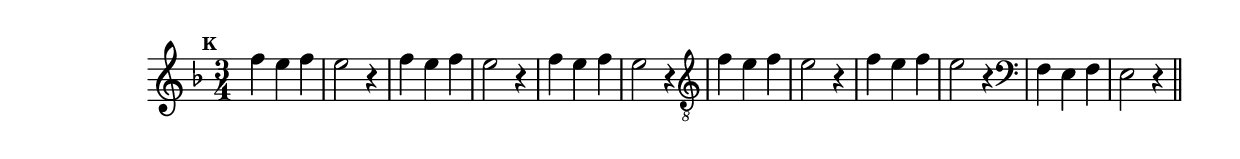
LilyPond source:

%% -*- coding: utf-8 -*-
\version "2.12.1"

%% \header { texidoc="Perguntas e Respostas"}

\relative c'' {

  \override Staff.TimeSignature #'style = #'()
  \time 3/4 
  \override Score.BarNumber #'transparent = ##t
  \override Score.RehearsalMark #'font-size = #-2
  \override Score.BarNumber #'transparent = ##t
  \set Score.markFormatter = #format-mark-numbers
  \key d \minor

  \mark 10

  %% CAVAQUINHO - BANJO
  \tag #'cv {
    f4 e f | e2 r4 
  }

  %% BANDOLIM
  \tag #'bd {
    f4 e f | e2 r4 
  }

  %% VIOLA
  \tag #'va {
    f4 e f | e2 r4 
  }

  %% VIOLÃO TENOR
  \tag #'vt {
    \clef "G_8"
    f,4 e f | e2 r4   
  }

  %% VIOLÃO
  \tag #'vi {
    \clef "G_8"
    f4 e f | e2 r4 
  }

  %% BAIXO - BAIXOLÃO
  \tag #'bx {
    \clef bass
    f,4 e f | e2 r4    
  }


  %% END DOCUMENT
  \bar "||"
}
